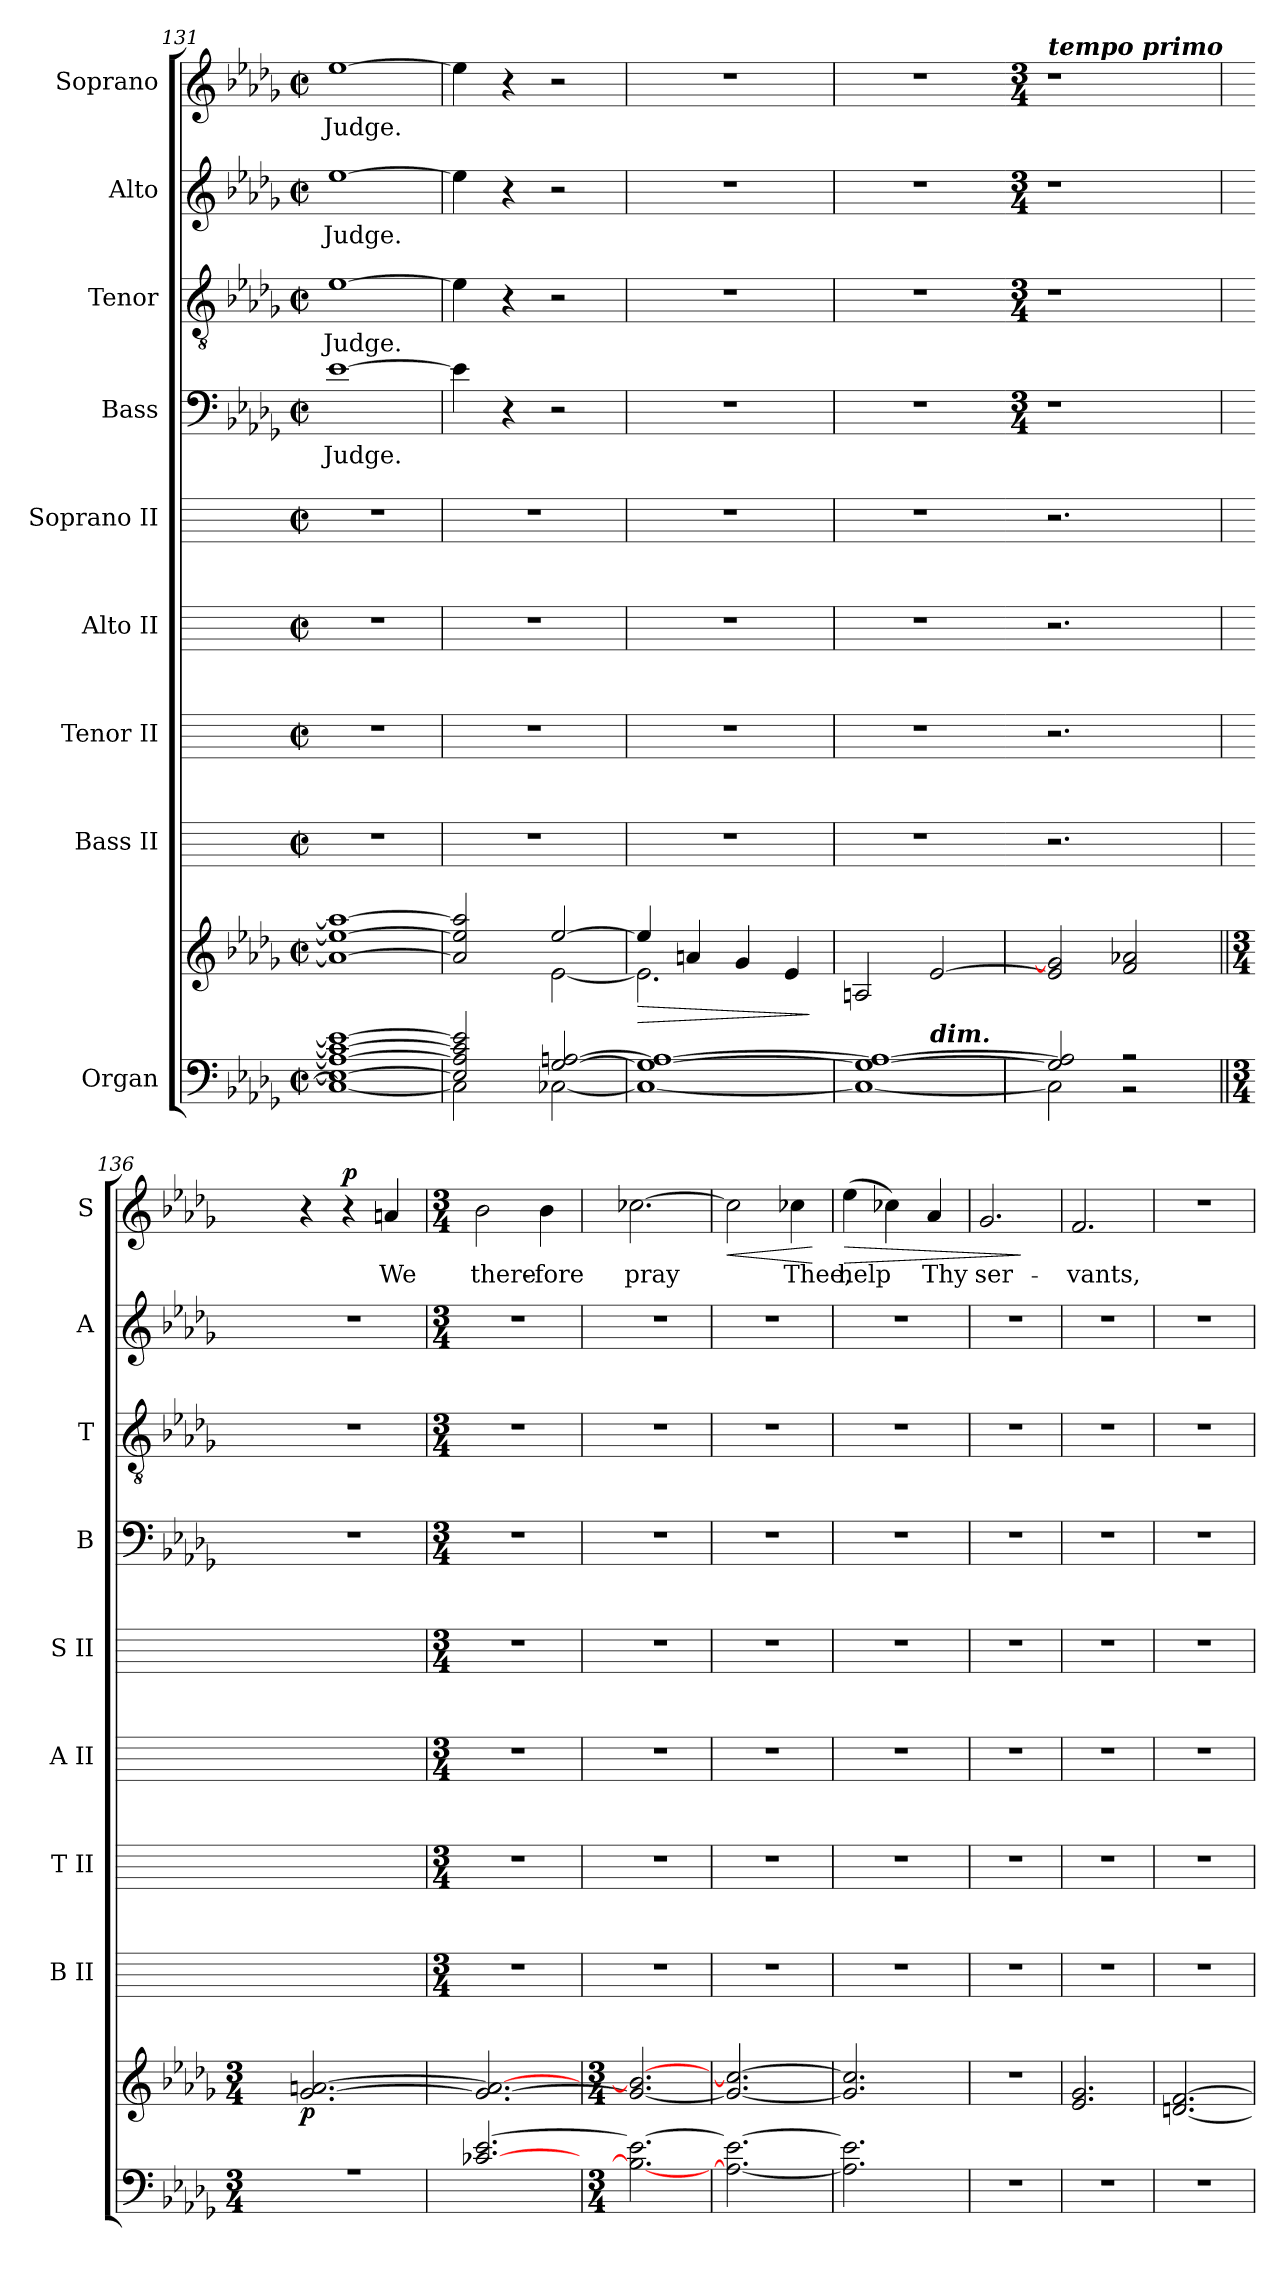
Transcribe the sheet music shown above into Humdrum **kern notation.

**kern	**kern	**dynam	**kern	**kern	**kern	**kern	**kern	**text	**kern	**text	**kern	**text	**kern	**text	**dynam
*part9	*part9	*part9	*part8	*part7	*part6	*part5	*part4	*part4	*part3	*part3	*part2	*part2	*part1	*part1	*part1
*staff10	*staff9	*staff9/10	*staff8	*staff7	*staff6	*staff5	*staff4	*staff4	*staff3	*staff3	*staff2	*staff2	*staff1	*staff1	*staff1
*I"Organ	*	*	*I"Bass II	*I"Tenor II	*I"Alto II	*I"Soprano II	*I"Bass	*	*I"Tenor	*	*I"Alto	*	*I"Soprano	*	*
*	*	*	*I'B II	*I'T II	*I'A II	*I'S II	*I'B	*	*I'T	*	*I'A	*	*I'S	*	*
*clefF4	*clefG2	*	*	*	*	*	*clefF4	*	*clefGv2	*	*clefG2	*	*clefG2	*	*
*k[b-e-a-d-g-]	*k[b-e-a-d-g-]	*	*	*	*	*	*k[b-e-a-d-g-]	*	*k[b-e-a-d-g-]	*	*k[b-e-a-d-g-]	*	*k[b-e-a-d-g-]	*	*
*D-:	*D-:	*	*	*	*	*	*D-:	*	*D-:	*	*D-:	*	*D-:	*	*
*M2/2	*M2/2	*	*M2/2	*M2/2	*M2/2	*M2/2	*M2/2	*	*M2/2	*	*M2/2	*	*M2/2	*	*
*met(c|)	*met(c|)	*	*met(c|)	*met(c|)	*met(c|)	*met(c|)	*met(c|)	*	*met(c|)	*	*met(c|)	*	*met(c|)	*	*
=131	=131	=131	=131	=131	=131	=131	=131	=131	=131	=131	=131	=131	=131	=131	=131
*^	*^	*	*	*	*	*	*	*	*	*	*	*	*	*	*
!	!	!	!	!	!	!	!	!	!	!LO:LY:b	!	!LO:LY:b	!	!LO:LY:b	!	!LO:LY:b	!
1E-/_ 1A-/_ 1c-/_ 1e-/_	1C-\_	1a-/_ 1ee-/_ 1aa-/_	1ryy	.	1r	1r	1r	1r	[1e-	Judge.	[1e-	Judge.	[1ee-	Judge.	[1ee-	Judge.	.
=132	=132	=132	=132	=132	=132	=132	=132	=132	=132	=132	=132	=132	=132	=132	=132	=132	=132
2E-/] 2A-/] 2c-/] 2e-/]	2C-\]	2a-/] 2ee-/] 2aa-/]	2ryy	.	1r	1r	1r	1r	4e-]	.	4e-]	.	4ee-]	.	4ee-]	.	.
.	.	.	.	.	.	.	.	.	4r	.	4r	.	4r	.	4r	.	.
[2G-/ [2An/	[2C-\	[2ee-/	[2e-\	.	.	.	.	.	2r	.	2r	.	2r	.	2r	.	.
=133	=133	=133	=133	=133	=133	=133	=133	=133	=133	=133	=133	=133	=133	=133	=133	=133	=133
!	!	!	!	!LO:HP:b	!	!	!	!	!	!	!	!	!	!	!	!	!
1G-/_ 1A/_	1C-\_	4ee-/]	2.e-\]	>	1r	1r	1r	1r	1r	.	1r	.	1r	.	1r	.	.
.	.	4an/	.	.	.	.	.	.	.	.	.	.	.	.	.	.	.
.	.	4g-/	.	.	.	.	.	.	.	.	.	.	.	.	.	.	.
.	.	4e-/	4ryy	.	.	.	.	.	.	.	.	.	.	.	.	.	.
*v	*v	*	*	*	*	*	*	*	*	*	*	*	*	*	*	*	*
*	*v	*v	*	*	*	*	*	*	*	*	*	*	*	*	*	*
.	.	]	.	.	.	.	.	.	.	.	.	.	.	.	.
=134	=134	=134	=134	=134	=134	=134	=134	=134	=134	=134	=134	=134	=134	=134	=134
*^	*^	*	*	*	*	*	*	*	*	*	*	*	*	*	*
1G-/_ 1A/_	1C-\_	2An/	1ryy	.	1r	1r	1r	1r	1r	.	1r	.	1r	.	1r	.	.
!	!	!LO:TX:b:Bi:t=dim.	!	!	!	!	!	!	!	!	!	!	!	!	!	!	!
.	.	[2e-/	.	.	.	.	.	.	.	.	.	.	.	.	.	.	.
=135	=135	=135	=135	=135||	=135||	=135||	=135||	=135||	=135||	=135||	=135||	=135||	=135||	=135||	=135||	=135||	=135||
*	*	*	*	*	*	*	*	*	*M3/4	*	*M3/4	*	*M3/4	*	*M3/4	*	*
!	!	!	!	!	!	!	!	!	!	!	!	!	!	!	!LO:TX:a:Bi:t=tempo primo	!	!
!	!	!	!	!	!	!	!	!	!LO:N:vis=1	!	!LO:N:vis=1	!	!LO:N:vis=1	!	!LO:N:vis=1	!	!
2G-/] 2A/]	2C-\]	2e-/] 2g-/]	1ryy	.	2.r	2.r	2.r	2.r	2.r	.	2.r	.	2.r	.	2.r	.	.
2r	2r	2f/ 2a-X/	.	.	.	.	.	.	.	.	.	.	.	.	.	.	.
.	.	.	.	.	4ryy	4ryy	4ryy	4ryy	4ryy	.	4ryy	.	4ryy	.	4ryy	.	.
=136||	=136||	=136||	=136||	=136	=136	=136	=136	=136	=136	=136	=136	=136	=136	=136	=136	=136	=136
*M3/4	*	*M3/4	*	*	*	*	*	*	*	*	*	*	*	*	*	*	*
!LO:N:vis=1	!	!	!	!LO:DY:b	!	!	!	!	!LO:N:vis=1	!	!LO:N:vis=1	!	!LO:N:vis=1	!	!	!	!
2.r	2.ryy	[2.g-/ [2.an/	2.ryy	p	2.r	2.r	2.r	2.r	2.r	.	2.r	.	2.r	.	4r	.	.
!	!	!	!	!	!	!	!	!	!	!	!	!	!	!	!	!	!LO:DY:b
.	.	.	.	.	.	.	.	.	.	.	.	.	.	.	4r	.	p
!	!	!	!	!	!	!	!	!	!	!	!	!	!	!	!	!LO:LY:b	!
.	.	.	.	.	.	.	.	.	.	.	.	.	.	.	4an	We	.
!!LO:LB:g=z
=137	=137	=137	=137	=137	=137	=137	=137	=137	=137	=137	=137	=137	=137	=137	=137	=137	=137
*	*	*	*	*	*M3/4	*M3/4	*M3/4	*M3/4	*M3/4	*	*M3/4	*	*M3/4	*	*M3/4	*	*
!	!	!	!	!	!	!	!	!	!	!	!	!	!	!	!	!LO:LY:b	!
[2.c-X/ [2.e-/	2.ryy	2.g-/_ 2.a/_	2.ryy	.	2.r	2.r	2.r	2.r	2.r	.	2.r	.	2.r	.	2b-	there-	.
!	!	!	!	!	!	!	!	!	!	!	!	!	!	!	!	!LO:LY:b	!
.	.	.	.	.	.	.	.	.	.	.	.	.	.	.	4b-	-fore	.
*v	*v	*	*	*	*	*	*	*	*	*	*	*	*	*	*	*	*
*	*v	*v	*	*	*	*	*	*	*	*	*	*	*	*	*	*
!!LO:LB:g=z
=138	=138	=138	=138	=138	=138	=138	=138	=138	=138	=138	=138	=138	=138	=138	=138
*M3/4	*M3/4	*	*	*	*	*	*	*	*	*	*	*	*	*	*
!	!	!	!	!	!	!	!	!	!	!	!	!	!	!LO:LY:b	!
2.B-_ 2.e-_	2.g-_ 2.b-_	.	2.r	2.r	2.r	2.r	2.r	.	2.r	.	2.r	.	[2.cc-X	pray	.
=139	=139	=139	=139	=139	=139	=139	=139	=139	=139	=139	=139	=139	=139	=139	=139
!	!	!	!	!	!	!	!	!	!	!	!	!	!	!	!LO:HP:b
2.A-_ 2.e-_	2.g-_ 2.cc-_	.	2.r	2.r	2.r	2.r	2.r	.	2.r	.	2.r	.	2cc-]	.	<
!	!	!	!	!	!	!	!	!	!	!	!	!	!	!LO:LY:b	!
.	.	.	.	.	.	.	.	.	.	.	.	.	4cc-	Thee,	.
.	.	.	.	.	.	.	.	.	.	.	.	.	.	.	[
=140	=140	=140	=140	=140	=140	=140	=140	=140	=140	=140	=140	=140	=140	=140	=140
!	!	!	!	!	!	!	!	!	!	!	!	!	!	!LO:LY:b	!LO:HP:b
2.A-] 2.e-]	2.g-] 2.cc-]	.	2.r	2.r	2.r	2.r	2.r	.	2.r	.	2.r	.	(>4ee-	help	>
.	.	.	.	.	.	.	.	.	.	.	.	.	4cc-X)	.	.
!	!	!	!	!	!	!	!	!	!	!	!	!	!	!LO:LY:b	!
.	.	.	.	.	.	.	.	.	.	.	.	.	4a-	Thy	.
=141	=141	=141	=141	=141	=141	=141	=141	=141	=141	=141	=141	=141	=141	=141	=141
!LO:N:vis=1	!LO:N:vis=1	!	!	!	!	!	!	!	!	!	!	!	!	!LO:LY:b	!
2.r	2.r	.	2.r	2.r	2.r	2.r	2.r	.	2.r	.	2.r	.	2.g-	ser-	.
.	.	.	.	.	.	.	.	.	.	.	.	.	.	.	]
=142	=142	=142	=142	=142	=142	=142	=142	=142	=142	=142	=142	=142	=142	=142	=142
!LO:N:vis=1	!	!	!	!	!	!	!	!	!	!	!	!	!	!LO:LY:b	!
2.r	2.e- 2.g-	.	2.r	2.r	2.r	2.r	2.r	.	2.r	.	2.r	.	2.f	-vants,	.
=143	=143	=143	=143	=143	=143	=143	=143	=143	=143	=143	=143	=143	=143	=143	=143
!LO:N:vis=1	!	!	!	!	!	!	!	!	!	!	!	!	!LO:N:vis=1	!	!
2.r	[2.dn [2.f	.	2.r	2.r	2.r	2.r	2.r	.	2.r	.	2.r	.	2.r	.	.
=	=	=	=	=	=	=	=	=	=	=	=	=	=	=	=
*-	*-	*-	*-	*-	*-	*-	*-	*-	*-	*-	*-	*-	*-	*-	*-
